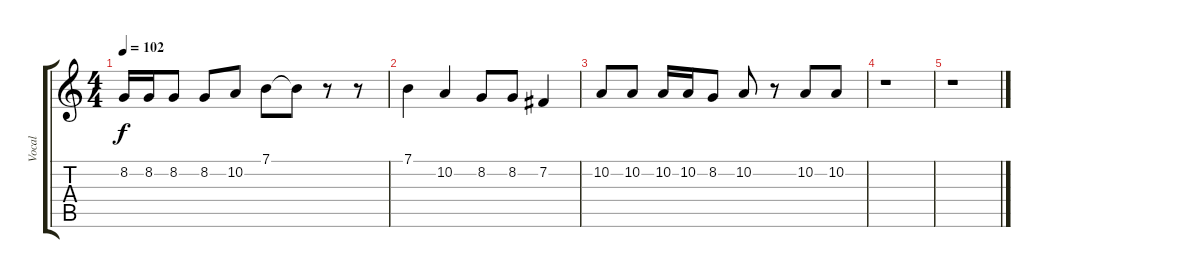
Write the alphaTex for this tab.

\track ("Vocal" "Vocal") {instrument englishhorn}
\staff {score tabs}
\tuning (E4 B3 G3 D3 A2 E2) {hide}
\ts (4 4)
\tempo 102
\clef g2
\ks c
8.2.16{dy f} 8.2.16 8.2.8 8.2.8 10.2.8 7.1.8 7.1{t}.8 r.8 r.8 |
7.1.4 10.2.4 8.2.8 8.2.8 7.2.4 |
10.2.8 10.2.8 10.2.16 10.2.16 8.2.8 10.2.8 r.8 10.2.8 10.2.8 |
r.1 |
r.1
